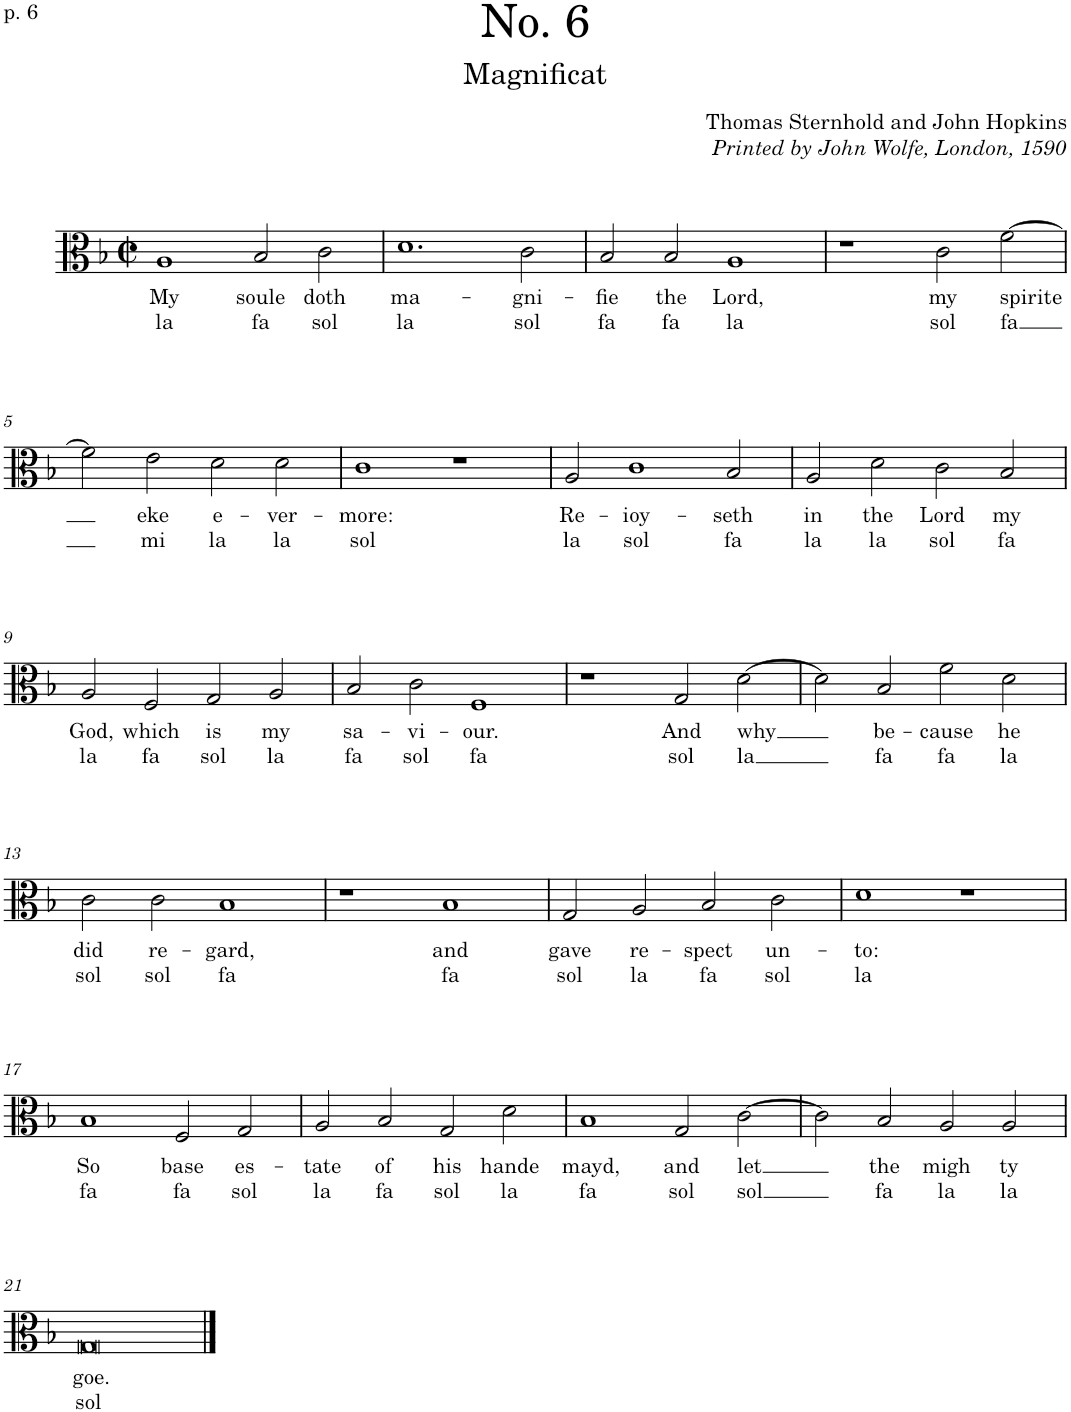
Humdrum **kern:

**kern	**text	**text
*part1	*part1	*part1
*staff1	*staff1	*staff1
*I"Voice	*	*
*I'Vo.	*	*
*clefC3	*	*
*k[b-]	*	*
*M4/2	*	*
*met(c|)	*	*
=1	=1	=1
!	!LO:LY:b	!LO:LY:b
1A	My	la
!	!LO:LY:b	!LO:LY:b
2B-/	soule	fa
!	!LO:LY:b	!LO:LY:b
2c\	doth	sol
=2	=2	=2
!	!LO:LY:b	!LO:LY:b
1.d	ma-	la
!	!LO:LY:b	!LO:LY:b
2c\	-gni-	sol
=3	=3	=3
!	!LO:LY:b	!LO:LY:b
2B-/	-fie	fa
!	!LO:LY:b	!LO:LY:b
2B-/	the	fa
!	!LO:LY:b	!LO:LY:b
1A	Lord,	la
=4	=4	=4
1r	.	.
!	!LO:LY:b	!LO:LY:b
2c\	my	sol
!	!LO:LY:b	!LO:LY:b
[2f\	spirite	fa
!!LO:LB:g=z
=5	=5	=5
2f\]	.	.
!	!LO:LY:b	!LO:LY:b
2e\	eke	mi
!	!LO:LY:b	!LO:LY:b
2d\	e-	la
!	!LO:LY:b	!LO:LY:b
2d\	-ver-	la
=6	=6	=6
!	!LO:LY:b	!LO:LY:b
1c	-more:	sol
1r	.	.
=7	=7	=7
!	!LO:LY:b	!LO:LY:b
2A/	Re-	la
!	!LO:LY:b	!LO:LY:b
1c	-ioy-	sol
!	!LO:LY:b	!LO:LY:b
2B-/	-seth	fa
=8	=8	=8
!	!LO:LY:b	!LO:LY:b
2A/	in	la
!	!LO:LY:b	!LO:LY:b
2d\	the	la
!	!LO:LY:b	!LO:LY:b
2c\	Lord	sol
!	!LO:LY:b	!LO:LY:b
2B-/	my	fa
!!LO:LB:g=z
=9	=9	=9
!	!LO:LY:b	!LO:LY:b
2A/	God,	la
!	!LO:LY:b	!LO:LY:b
2F/	which	fa
!	!LO:LY:b	!LO:LY:b
2G/	is	sol
!	!LO:LY:b	!LO:LY:b
2A/	my	la
=10	=10	=10
!	!LO:LY:b	!LO:LY:b
2B-/	sa-	fa
!	!LO:LY:b	!LO:LY:b
2c\	-vi-	sol
!	!LO:LY:b	!LO:LY:b
1F	-our.	fa
=11	=11	=11
1r	.	.
!	!LO:LY:b	!LO:LY:b
2G/	And	sol
!	!LO:LY:b	!LO:LY:b
[2d\	why	la
=12	=12	=12
2d\]	.	.
!	!LO:LY:b	!LO:LY:b
2B-/	be-	fa
!	!LO:LY:b	!LO:LY:b
2f\	-cause	fa
!	!LO:LY:b	!LO:LY:b
2d\	he	la
!!LO:LB:g=z
=13	=13	=13
!	!LO:LY:b	!LO:LY:b
2c\	did	sol
!	!LO:LY:b	!LO:LY:b
2c\	re-	sol
!	!LO:LY:b	!LO:LY:b
1B-	-gard,	fa
=14	=14	=14
1r	.	.
!	!LO:LY:b	!LO:LY:b
1B-	and	fa
=15	=15	=15
!	!LO:LY:b	!LO:LY:b
2G/	gave	sol
!	!LO:LY:b	!LO:LY:b
2A/	re-	la
!	!LO:LY:b	!LO:LY:b
2B-/	-spect	fa
!	!LO:LY:b	!LO:LY:b
2c\	un-	sol
=16	=16	=16
!	!LO:LY:b	!LO:LY:b
1d	-to:	la
1r	.	.
!!LO:LB:g=z
=17	=17	=17
!	!LO:LY:b	!LO:LY:b
1B-	So	fa
!	!LO:LY:b	!LO:LY:b
2F/	base	fa
!	!LO:LY:b	!LO:LY:b
2G/	es-	sol
=18	=18	=18
!	!LO:LY:b	!LO:LY:b
2A/	-tate	la
!	!LO:LY:b	!LO:LY:b
2B-/	of	fa
!	!LO:LY:b	!LO:LY:b
2G/	his	sol
!	!LO:LY:b	!LO:LY:b
2d\	hande	la
=19	=19	=19
!	!LO:LY:b	!LO:LY:b
1B-	-mayd,	fa
!	!LO:LY:b	!LO:LY:b
2G/	and	sol
!	!LO:LY:b	!LO:LY:b
[2c\	let	sol
=20	=20	=20
2c\]	.	.
!	!LO:LY:b	!LO:LY:b
2B-/	the	fa
!	!LO:LY:b	!LO:LY:b
2A/	migh	la
!	!LO:LY:b	!LO:LY:b
2A/	-ty	la
!!LO:LB:g=z
=21	=21	=21
!	!LO:LY:b	!LO:LY:b
0G	goe.	sol
==	==	==
*-	*-	*-
